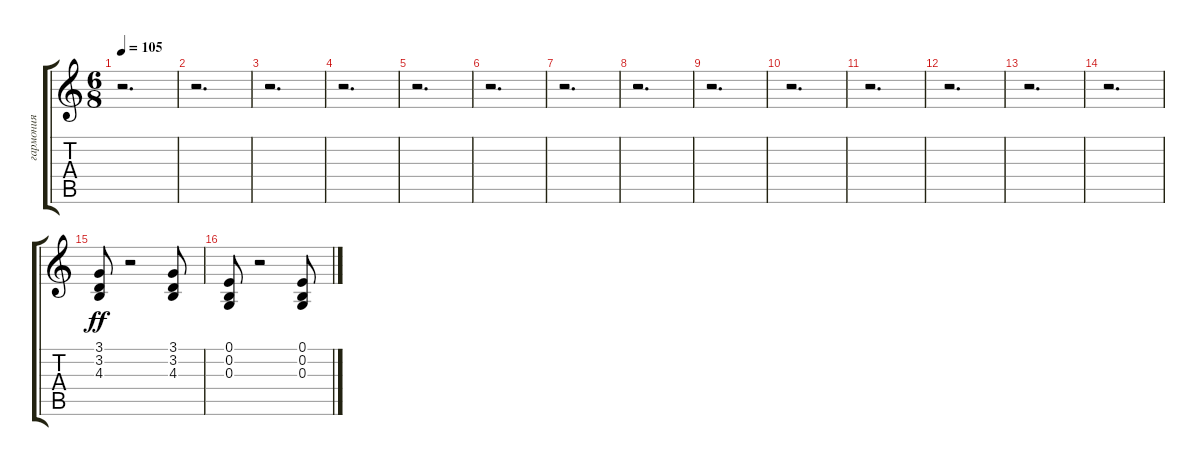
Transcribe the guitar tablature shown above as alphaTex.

\track ("гармония" "гармония") {instrument voiceoohs}
\staff {score tabs}
\tuning (E4 B3 G3 D3 A2 E2) {hide}
\ts (6 8)
\tempo 105
\clef g2
\ks c
r.2{d dy ff} |
r.2{d} |
r.2{d} |
r.2{d} |
r.2{d} |
r.2{d} |
r.2{d} |
r.2{d} |
r.2{d} |
r.2{d} |
r.2{d} |
r.2{d} |
r.2{d} |
r.2{d} |
(3.1 3.2 4.3).8 r.2 (3.1 3.2 4.3).8 |
(0.1 0.2 0.3).8 r.2 (0.1 0.2 0.3).8
